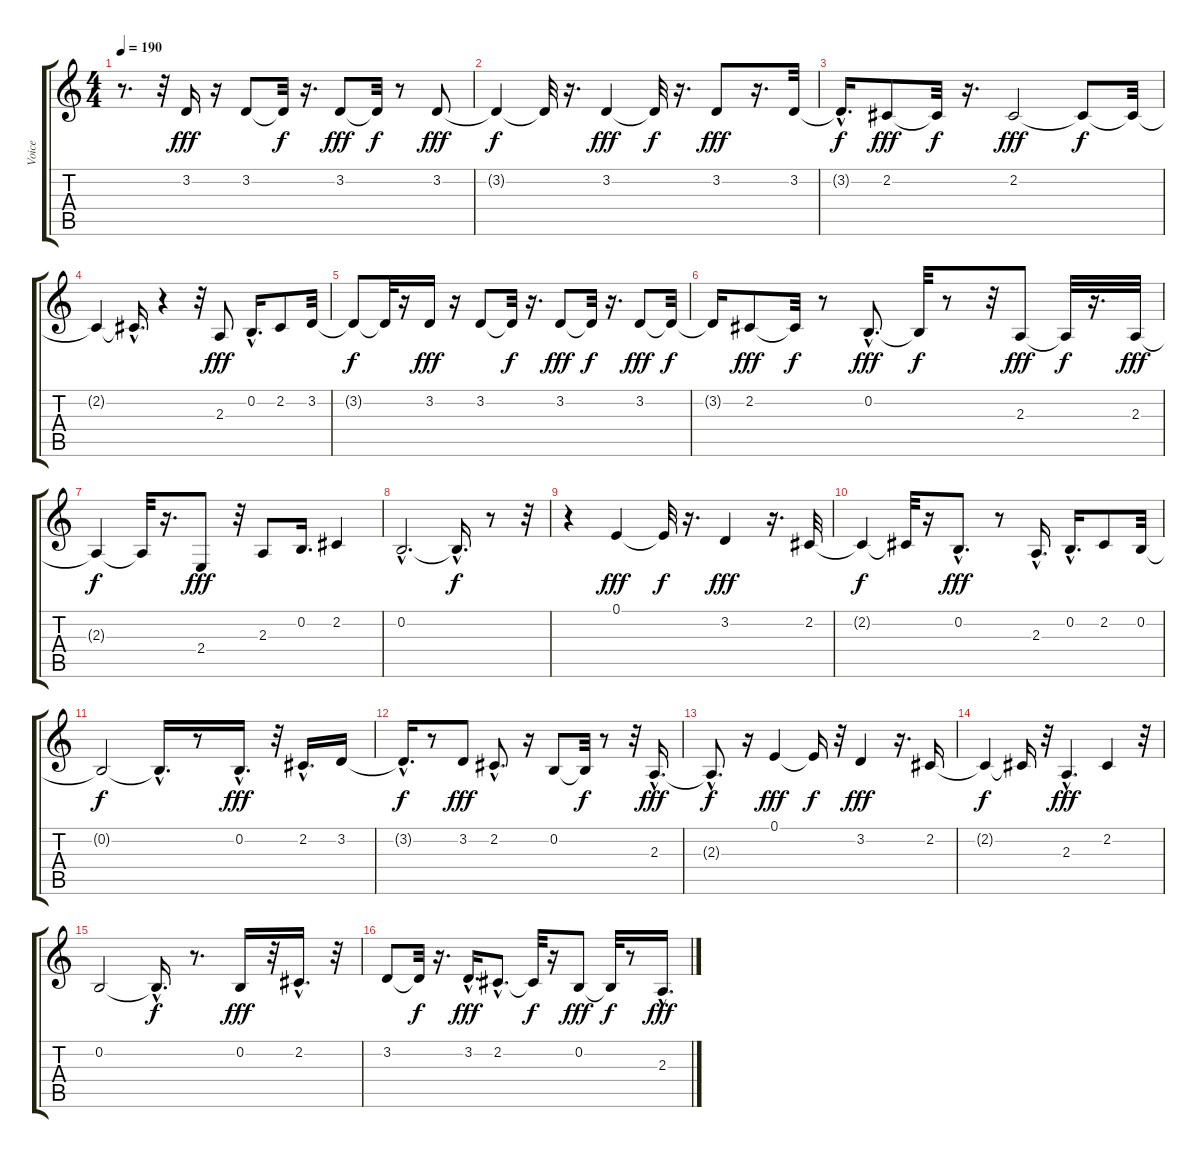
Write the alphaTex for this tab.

\track ("Voice" "Voice") {instrument synthbrass1}
\staff {score tabs}
\tuning (E4 B3 G3 D3 A2 E2) {hide}
\ts (4 4)
\tempo 190
\clef g2
\ks c
r.8{d dy f} r.32 3.2.16{dy fff} r.16 3.2.8 3.2{t}.32{dy f} r.16{d} 3.2.8{dy fff} 3.2{t}.32{dy f} r.8 3.2.8{dy fff} |
3.2{t}.4{dy f} 3.2{t}.32 r.16{d} 3.2.4{dy fff} 3.2{t}.32{dy f} r.16{d} 3.2.8{dy fff} r.16{d} 3.2.32 |
3.2{hac t}.16{d dy f} 2.2.8{dy fff} 2.2{t}.32{dy f} r.16{d} 2.2.2{dy fff} 2.2{t}.8{dy f} 2.2{t}.32 |
2.2{t}.4 2.2{hac t}.16{d} r.4 r.32 2.3.8{dy fff} 0.2{hac}.16{d} 2.2.8 3.2.32 |
3.2{t}.8{dy f} 3.2{t}.32 r.16 3.2.16{dy fff} r.16 3.2.8 3.2{t}.32{dy f} r.16{d} 3.2.8{dy fff} 3.2{t}.32{dy f} r.16{d} 3.2.8{dy fff} 3.2{t}.32{dy f} |
3.2{t}.16 2.2.8{dy fff} 2.2{t}.32{dy f} r.8 0.2{hac}.8{d dy fff} 0.2{t}.32{dy f} r.8 r.32 2.3.8{dy fff} 2.3{t}.32{dy f} r.16{d} 2.3.32{dy fff} |
2.3{t}.4{dy f} 2.3{t}.32 r.16{d} 2.4.8{dy fff} r.32 2.3.8 0.2.16{d} 2.2.4 |
0.2{hac}.2{d} 0.2{hac t}.16{d dy f} r.8 r.32 |
r.4 0.1.4{dy fff} 0.1{t}.32{dy f} r.16{d} 3.2.4{dy fff} r.16{d} 2.2.32 |
2.2{t}.4{dy f} 2.2{t}.32 r.16 0.2{hac}.8{d dy fff} r.8 2.3{hac}.16{d} 0.2{hac}.16{d} 2.2.8 0.2.32 |
0.2{t}.2{dy f} 0.2{hac t}.16{d} r.8 0.2{hac}.16{d dy fff} r.32 2.2{hac}.16{d} 3.2.16 |
3.2{hac t}.16{d dy f} r.8 3.2.8{dy fff} 2.2{hac}.8{d} r.16 0.2.8 0.2{t}.32{dy f} r.8 r.32 2.3{hac}.16{d dy fff} |
2.3{hac t}.8{d dy f} r.16 0.1.4{dy fff} 0.1{t}.16{dy f} r.32 3.2.4{dy fff} r.16{d} 2.2.16 |
2.2{t}.4{dy f} 2.2{t}.16 r.32 2.3{hac}.4{d dy fff} 2.2.4 r.32 |
0.2.2 0.2{hac t}.16{d dy f} r.8{d} 0.2.16{dy fff} r.32 2.2{hac}.16{d} r.32 |
3.2.8 3.2{t}.32{dy f} r.16{d} 3.2{hac}.16{d dy fff} 2.2{hac}.8{d} 2.2{t}.32{dy f} r.16 0.2.8{dy fff} 0.2{t}.32{dy f} r.8 2.3{hac}.16{d dy fff}
